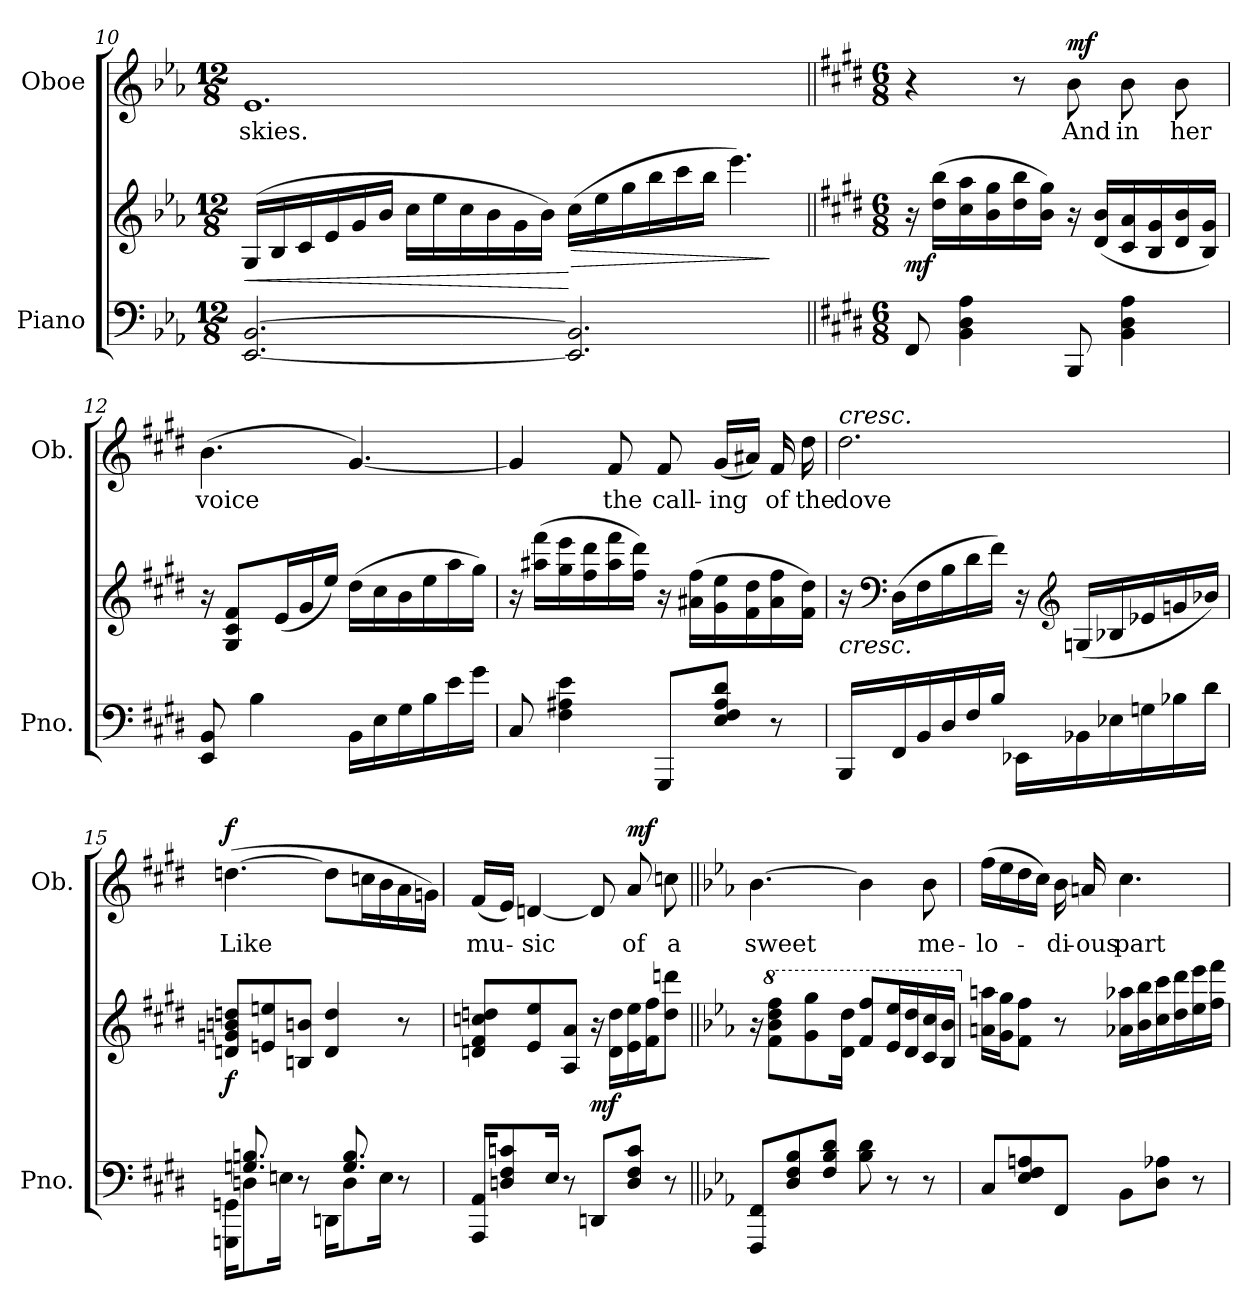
**kern	**kern	**dynam	**kern	**text	**dynam
*part2	*part2	*part2	*part1	*part1	*part1
*staff3	*staff2	*staff2/3	*staff1	*staff1	*staff1
*I"Piano	*	*	*I"Oboe	*	*
*I'Pno.	*	*	*I'Ob.	*	*
!!LO:PB:g=z
*clefF4	*clefG2	*	*clefG2	*	*
*k[b-e-a-]	*k[b-e-a-]	*	*k[b-e-a-]	*	*
*M12/8	*M12/8	*	*M12/8	*	*
=10	=10	=10	=10	=10	=10
!	!	!LO:HP:b	!	!LO:LY:b	!
[2.EE-/ [2.BB-/	(16G/LL	<	1.e-	skies.	.
.	16B-/	.	.	.	.
.	16c/	.	.	.	.
.	16e-/	.	.	.	.
.	16g/	.	.	.	.
.	16b-/JJ	.	.	.	.
.	16cc\LL	.	.	.	.
.	16ee-\	.	.	.	.
.	16cc\	.	.	.	.
.	16b-\	.	.	.	.
.	16g\	.	.	.	.
.	16b-\JJ)	.	.	.	.
!	!	!LO:HP:n=1:b	!	!	!
2.EE-/] 2.BB-/]	(16cc\LL	[ >	.	.	.
.	16ee-\	.	.	.	.
.	16gg\	.	.	.	.
.	16bb-\	.	.	.	.
.	16ccc\	.	.	.	.
.	16bb-\JJ	.	.	.	.
.	4.eee-\)	.	.	.	.
.	.	]	.	.	.
=11||	=11||	=11||	=11||	=11||	=11||
*k[f#c#g#d#]	*k[f#c#g#d#]	*	*k[f#c#g#d#]	*	*
*M6/8	*M6/8	*	*M6/8	*	*
!	!	!LO:DY:b	!	!	!
8FF#/	16r	mf	4r	.	.
.	(16dd#\ 16bb\LL	.	.	.	.
4BB\ 4D#\ 4A\	16cc#\ 16aa\	.	.	.	.
.	16b\ 16gg#\	.	.	.	.
.	16dd#\ 16bb\	.	8r	.	.
.	16b\ 16gg#\JJ)	.	.	.	.
!	!	!	!	!LO:LY:b	!LO:DY:a
8BBB/	16r	.	8b\	And	mf
.	(16d#/ 16b/LL	.	.	.	.
!	!	!	!	!LO:LY:b	!
4BB\ 4D#\ 4A\	16c#/ 16a/	.	8b\	in	.
.	16B/ 16g#/	.	.	.	.
!	!	!	!	!LO:LY:b	!
.	16d#/ 16b/	.	8b\	her	.
.	16B/ 16g#/JJ)	.	.	.	.
!!LO:LB:g=z
=12	=12	=12	=12	=12	=12
!	!	!	!	!LO:LY:b	!
8EE/ 8BB/	16r	.	(4.b\	voice	.
.	8G#/ 8c#/ 8f#/L	.	.	.	.
4B\	.	.	.	.	.
.	(16e/L	.	.	.	.
.	16g#/	.	.	.	.
.	16ee/JJ)	.	.	.	.
16BB\LL	(16dd#\LL	.	[4.g#/)	.	.
16E\	16cc#\	.	.	.	.
16G#\	16b\	.	.	.	.
16B\	16ee\	.	.	.	.
16e\	16aa\	.	.	.	.
16g#\JJ	16gg#\JJ)	.	.	.	.
=13	=13	=13	=13	=13	=13
8C#/	16r	.	4g#/]	.	.
.	(16aa#X\ 16fff#\LL	.	.	.	.
4F#\ 4A#X\ 4e\	16gg#\ 16eee\	.	.	.	.
.	16ff#\ 16ddd#\	.	.	.	.
!	!	!	!	!LO:LY:b	!
.	16aa#\ 16fff#\	.	8f#/	the	.
.	16ff#\ 16ddd#\JJ)	.	.	.	.
!	!	!	!	!LO:LY:b	!
8GGG#/L	16r	.	8f#/	call-	.
.	(16a#X\ 16ff#\LL	.	.	.	.
!	!	!	!	!LO:LY:b	!
8E/ 8F#/ 8A#/ 8d#/J	16g#\ 16ee\	.	(16g#/LL	-ing	.
.	16f#\ 16dd#\	.	16a#X/JJ)	.	.
!	!	!	!	!LO:LY:b	!
8r	16a#\ 16ff#\	.	16f#/	of	.
!	!	!	!	!LO:LY:b	!
.	16f#\ 16dd#\JJ)	.	16dd#\	the	.
!!LO:LB:g=z
=14	=14	=14	=14	=14	=14
!	!	!	!LO:TX:a:i:t=cresc.	!	!
!	!LO:TX:b:i:t=cresc.	!	!	!	!
!	!	!	!	!LO:LY:b	!
16BBB/LL	16r	.	2.dd#\	dove	.
*	*clefF4	*	*	*	*
16FF#/	(16D#\LL	.	.	.	.
16BB/	16F#\	.	.	.	.
16D#/	16B\	.	.	.	.
16F#/	16d#\	.	.	.	.
16B/JJ	16f#\JJ)	.	.	.	.
16EE-X\LL	16r	.	.	.	.
*	*clefG2	*	*	*	*
16BB-X\	(16Gn/LL	.	.	.	.
16E-X\	16B-X/	.	.	.	.
16Gn\	16e-X/	.	.	.	.
16B-X\	16gn/	.	.	.	.
16d#\JJ	16b-X/JJ)	.	.	.	.
=15	=15	=15	=15	=15	=15
*^	*	*	*	*	*
!	!	!	!LO:DY:b	!	!LO:LY:b	!LO:DY:a
16ryy	16GGGn\ 16GGn\KL	8dn/ 8gn/ 8bn/ 8ddn/L	f	([4.ddn\	Like	f
8.Gn/ 8.Bn/	8Dn\	.	.	.	.	.
.	.	8en/ 8een/	.	.	.	.
.	16En\Jk	.	.	.	.	.
8r	8ryy	8Bn/ 8bn/J	.	.	.	.
16ryy	16DDn\KL	4d/ 4dd/	.	8dd\L]	.	.
8.G/ 8.B/	8D\	.	.	.	.	.
.	.	.	.	16ccn\L	.	.
.	16E\Jk	.	.	16b\	.	.
8r	8ryy	8r	.	16a\	.	.
.	.	.	.	16gn\JJ)	.	.
*v	*v	*	*	*	*	*
!!LO:PB:g=z
=16	=16	=16	=16	=16	=16
!	!	!	!	!LO:LY:b	!
16AAA/ 16AA/KL	8dn/ 8f#/ 8ccn/ 8ddn/L	.	(16f#/LL	mu-	.
8Dn/ 8F#/ 8cn/	.	.	16e/JJ)	.	.
!	!	!	!	!LO:LY:b	!
.	8e/ 8ee/	.	[4dn/	-sic	.
16E/Jk	.	.	.	.	.
8r	8A/ 8a/J	.	.	.	.
!	!	!LO:DY:b	!	!	!
8DDn/L	16r	mf	8d/]	.	.
.	16d\ 16dd\LL	.	.	.	.
!	!	!	!	!LO:LY:b	!LO:DY:a
8D/ 8F#/ 8c/J	16e\ 16ee\	.	8a/	of	mf
.	16f#\ 16ff#\J	.	.	.	.
!	!	!	!	!LO:LY:b	!
8r	8dd\ 8dddn\J	.	8ccn\	a	.
=17||	=17||	=17||	=17||	=17||	=17||
*k[b-e-a-]	*k[b-e-a-]	*	*k[b-e-a-]	*	*
!	!	!	!	!LO:LY:b	!
8FFF/ 8FF/L	16r	.	[4.b-\	sweet	.
*	*8va	*	*	*	*
.	8ff\ 8bb-\ 8ddd\ 8fff\L	.	.	.	.
8D/ 8F/ 8B-/	.	.	.	.	.
.	8gg\ 8ggg\	.	.	.	.
8F/ 8B-/ 8d/J	.	.	.	.	.
.	16dd\ 16ddd\Jk	.	.	.	.
8B-\ 8d\	8ff/ 8fff/L	.	4b-\]	.	.
8r	16ee-/ 16eee-/L	.	.	.	.
.	16dd/ 16ddd/	.	.	.	.
!	!	!	!	!LO:LY:b	!
8r	16cc/ 16ccc/	.	8b-\	me-	.
.	16b-/ 16bb-/JJ	.	.	.	.
=18	=18	=18	=18	=18	=18
*	*X8va	*	*	*	*
!	!	!	!	!LO:LY:b	!
8C/L	16an\ 16aan\LL	.	(16ff\LL	-lo-	.
.	16g\ 16gg\J	.	16ee-\	.	.
8E-/ 8F/ 8An/	8f\ 8ff\J	.	16dd\	.	.
.	.	.	16cc\JJ)	.	.
!	!	!	!	!LO:LY:b	!
8FF/J	8r	.	16b-\	-di-	.
!	!	!	!	!LO:LY:b	!
.	.	.	16an/	-ous	.
!	!	!	!	!LO:LY:b	!
8BB-\L	16a-X\ 16aa-X\LL	.	4.cc\	part	.
.	16b-\ 16bb-\	.	.	.	.
8D\ 8A-X\J	16cc\ 16ccc\	.	.	.	.
.	16dd\ 16ddd\	.	.	.	.
8r	16ee-\ 16eee-\	.	.	.	.
.	16ff\ 16fff\JJ	.	.	.	.
=	=	=	=	=	=
*-	*-	*-	*-	*-	*-
